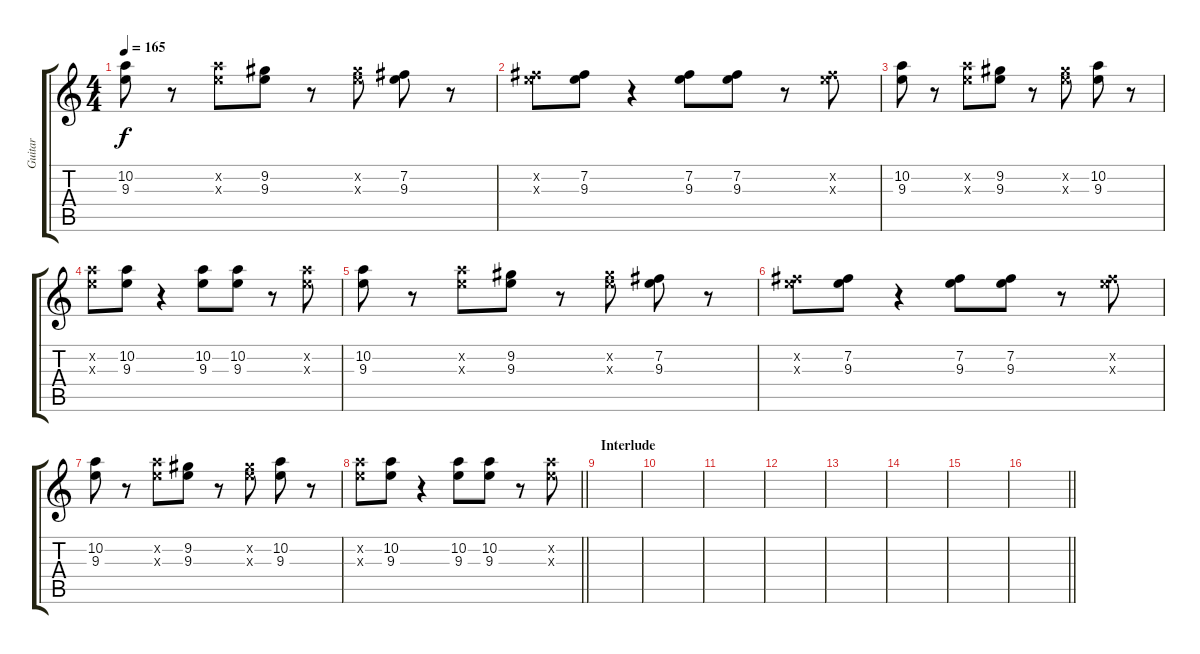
\track ("Guitar" "Guitar") {instrument distortionguitar}
\staff {score tabs}
\tuning (E4 B3 G3 D3 A2 E2) {hide}
\ts (4 4)
\tempo 165
\clef g2
\ks c
(10.2 9.3).8{dy f} r.8 (10.2{x} 9.3{x}).8 (9.2 9.3).8 r.8 (9.2{x} 9.3{x}).8 (7.2 9.3).8 r.8 |
(7.2{x} 9.3{x}).8 (7.2 9.3).8 r.4 (7.2 9.3).8 (7.2 9.3).8 r.8 (7.2{x} 9.3{x}).8 |
(10.2 9.3).8 r.8 (10.2{x} 9.3{x}).8 (9.2 9.3).8 r.8 (9.2{x} 9.3{x}).8 (10.2 9.3).8 r.8 |
(10.2{x} 9.3{x}).8 (10.2 9.3).8 r.4 (10.2 9.3).8 (10.2 9.3).8 r.8 (10.2{x} 9.3{x}).8 |
(10.2 9.3).8 r.8 (10.2{x} 9.3{x}).8 (9.2 9.3).8 r.8 (9.2{x} 9.3{x}).8 (7.2 9.3).8 r.8 |
(7.2{x} 9.3{x}).8 (7.2 9.3).8 r.4 (7.2 9.3).8 (7.2 9.3).8 r.8 (7.2{x} 9.3{x}).8 |
(10.2 9.3).8 r.8 (10.2{x} 9.3{x}).8 (9.2 9.3).8 r.8 (9.2{x} 9.3{x}).8 (10.2 9.3).8 r.8 |
\barLineRight lightlight
(10.2{x} 9.3{x}).8 (10.2 9.3).8 r.4 (10.2 9.3).8 (10.2 9.3).8 r.8 (10.2{x} 9.3{x}).8 |
\section ("" "Interlude")
|
|
|
|
|
|
|
\barLineRight lightlight
